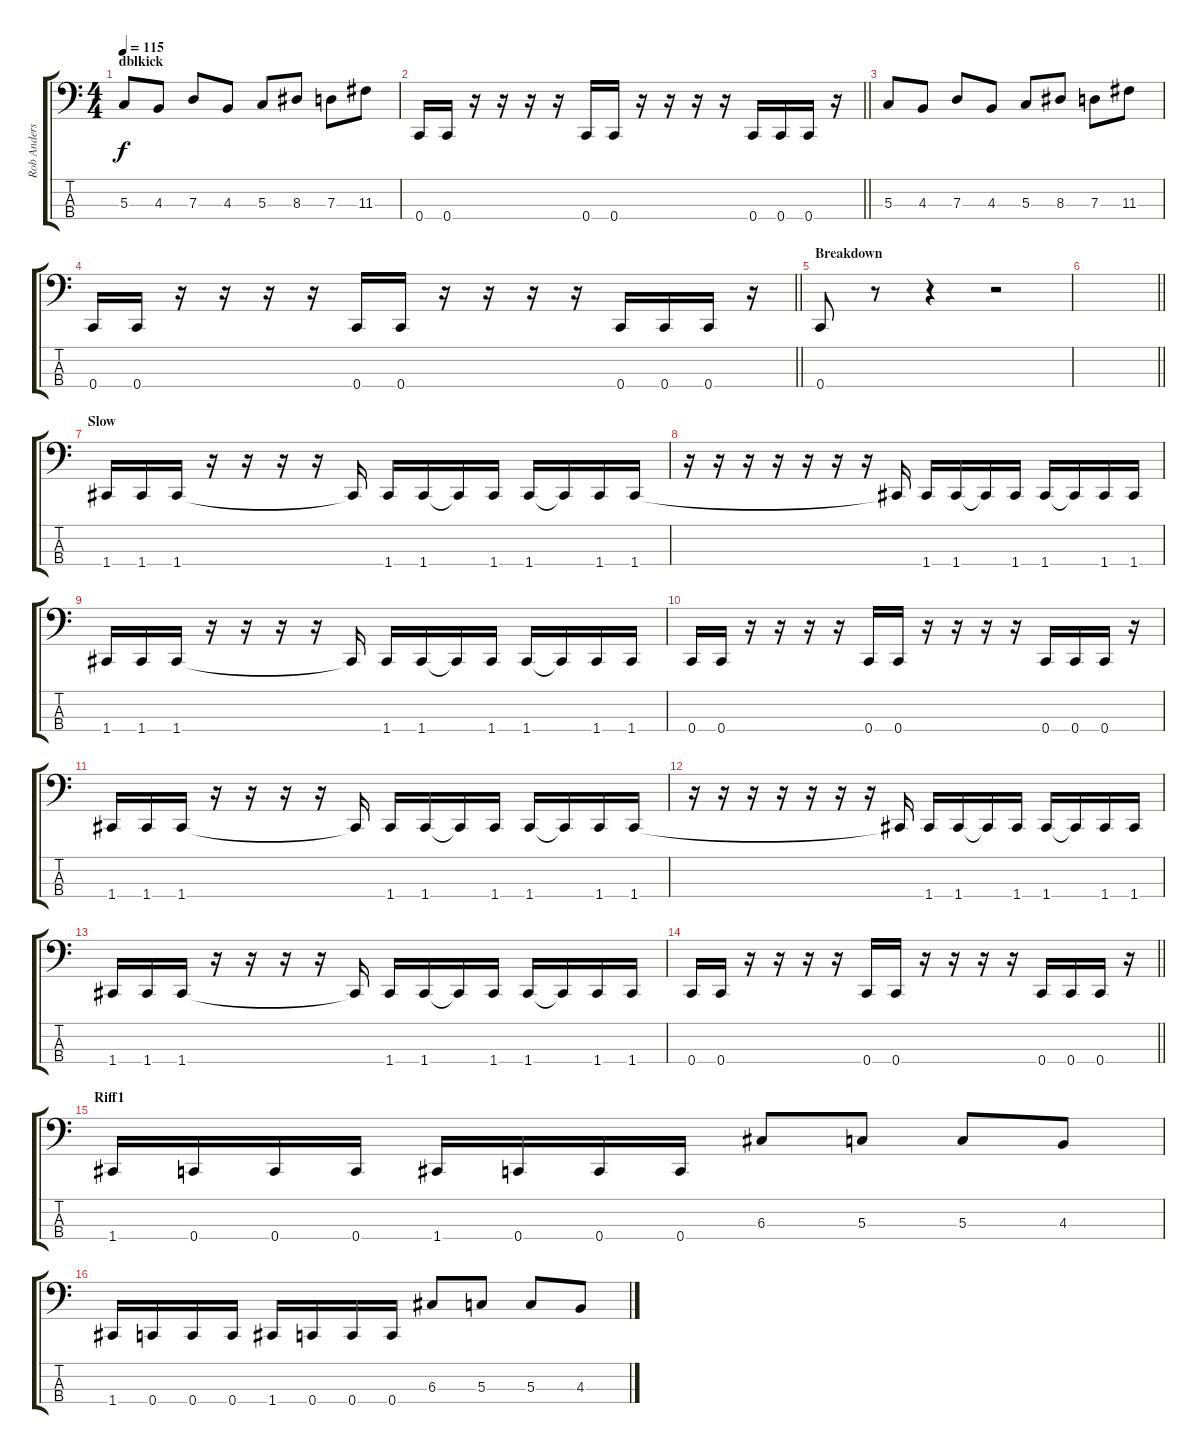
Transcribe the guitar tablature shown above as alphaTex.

\track ("Rob Anderson" "Rob Anders") {instrument electricbasspick}
\staff {score tabs}
\tuning (F2 C2 G1 C1) {hide}
\ts (4 4)
\section ("" "dblkick")
\tempo 115
\clef f4
\ks c
5.3.8{dy f} 4.3.8 7.3.8 4.3.8 5.3.8 8.3.8 7.3.8 11.3.8 |
\barLineRight lightlight
0.4.16 0.4.16 r.16 r.16 r.16 r.16 0.4.16 0.4.16 r.16 r.16 r.16 r.16 0.4.16 0.4.16 0.4.16 r.16 |
5.3.8 4.3.8 7.3.8 4.3.8 5.3.8 8.3.8 7.3.8 11.3.8 |
\barLineRight lightlight
0.4.16 0.4.16 r.16 r.16 r.16 r.16 0.4.16 0.4.16 r.16 r.16 r.16 r.16 0.4.16 0.4.16 0.4.16 r.16 |
\section ("" "Breakdown")
0.4.8 r.8 r.4 r.2 |
\barLineRight lightlight
|
\section ("" "Slow")
1.4.16 1.4.16 1.4.16 r.16 r.16 r.16 r.16 1.4{t}.16 1.4.16 1.4.16 1.4{t}.16 1.4.16 1.4.16 1.4{t}.16 1.4.16 1.4.16 |
r.16 r.16 r.16 r.16 r.16 r.16 r.16 1.4{t}.16 1.4.16 1.4.16 1.4{t}.16 1.4.16 1.4.16 1.4{t}.16 1.4.16 1.4.16 |
1.4.16 1.4.16 1.4.16 r.16 r.16 r.16 r.16 1.4{t}.16 1.4.16 1.4.16 1.4{t}.16 1.4.16 1.4.16 1.4{t}.16 1.4.16 1.4.16 |
0.4.16 0.4.16 r.16 r.16 r.16 r.16 0.4.16 0.4.16 r.16 r.16 r.16 r.16 0.4.16 0.4.16 0.4.16 r.16 |
1.4.16 1.4.16 1.4.16 r.16 r.16 r.16 r.16 1.4{t}.16 1.4.16 1.4.16 1.4{t}.16 1.4.16 1.4.16 1.4{t}.16 1.4.16 1.4.16 |
r.16 r.16 r.16 r.16 r.16 r.16 r.16 1.4{t}.16 1.4.16 1.4.16 1.4{t}.16 1.4.16 1.4.16 1.4{t}.16 1.4.16 1.4.16 |
1.4.16 1.4.16 1.4.16 r.16 r.16 r.16 r.16 1.4{t}.16 1.4.16 1.4.16 1.4{t}.16 1.4.16 1.4.16 1.4{t}.16 1.4.16 1.4.16 |
\barLineRight lightlight
0.4.16 0.4.16 r.16 r.16 r.16 r.16 0.4.16 0.4.16 r.16 r.16 r.16 r.16 0.4.16 0.4.16 0.4.16 r.16 |
\section ("" "Riff1")
1.4.16 0.4.16 0.4.16 0.4.16 1.4.16 0.4.16 0.4.16 0.4.16 6.3.8 5.3.8 5.3.8 4.3.8 |
1.4.16 0.4.16 0.4.16 0.4.16 1.4.16 0.4.16 0.4.16 0.4.16 6.3.8 5.3.8 5.3.8 4.3.8
